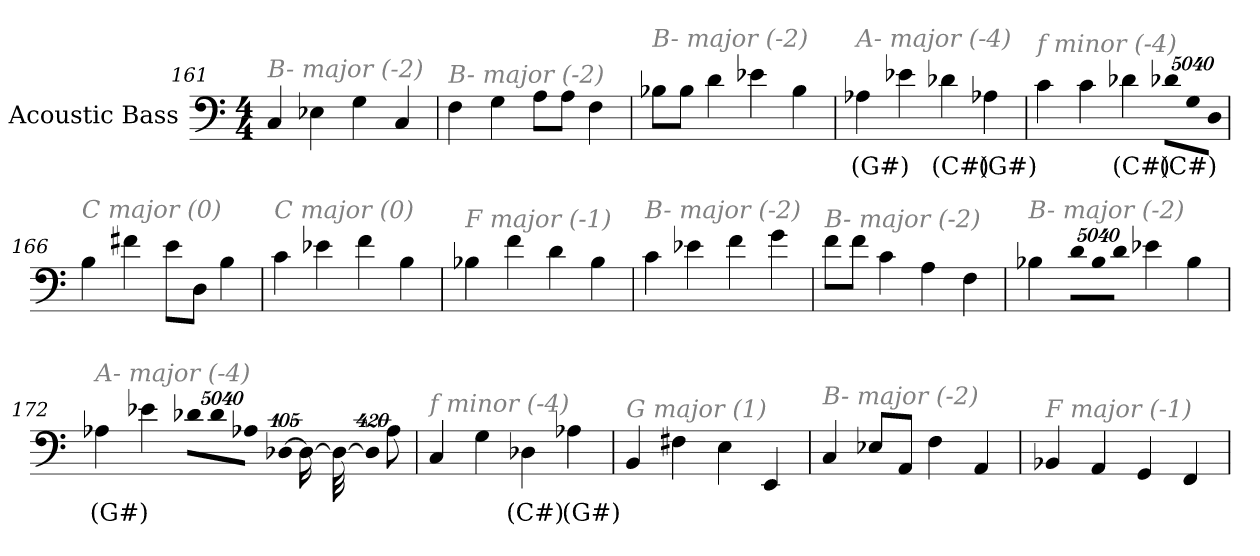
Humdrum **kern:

**kern	**text
*part1	*part1
*staff1	*staff1
*I"Acoustic Bass	*
*clefF4	*
*ITrd7c12	*
*k[]	*
*C:	*
*M4/4	*
=161	=161
!LO:TX:i:color=#808080:t=B- major (-2)	!
4CC	.
4EE-X	.
4GG	.
4CC	.
=162	=162
!LO:TX:i:color=#808080:t=B- major (-2)	!
4FF	.
4GG	.
8AAL	.
8AAJ	.
4FF	.
=163	=163
!LO:TX:i:color=#808080:t=B- major (-2)	!
8BB-XL	.
8BB-J	.
4D	.
4E-X	.
4BB-	.
=164	=164
!LO:TX:i:color=#808080:t=A- major (-4)	!
4AA-Xi	(G#)
4E-X	.
4D-Xi	(C#)
4AA-Xi	(G#)
=165	=165
!LO:TX:i:color=#808080:t=f minor (-4)	!
4C	.
4C	.
4D-Xi	(C#)
!LO:N:vis=8	!
40320%3347D-XiL	(C#)
!LO:N:vis=8	!
40320%3347GG	.
!LO:N:vis=8	!
40320%3347DDJ	.
=166	=166
!LO:TX:i:color=#808080:t=C major (0)	!
4BB	.
4F#X	.
8EL	.
8DDJ	.
4BB	.
=167	=167
!LO:TX:i:color=#808080:t=C major (0)	!
4C	.
4E-X	.
4F	.
4BB	.
=168	=168
!LO:TX:i:color=#808080:t=F major (-1)	!
4BB-X	.
4F	.
4D	.
4BB-	.
=169	=169
!LO:TX:i:color=#808080:t=B- major (-2)	!
4C	.
4E-X	.
4F	.
4G	.
=170	=170
!LO:TX:i:color=#808080:t=B- major (-2)	!
8FL	.
8FJ	.
4C	.
4AA	.
4FF	.
=171	=171
!LO:TX:i:color=#808080:t=B- major (-2)	!
4BB-X	.
!LO:N:vis=8	!
40320%3347DL	.
!LO:N:vis=8	!
40320%3347BB-	.
!LO:N:vis=8	!
40320%3347DJ	.
4E-X	.
4BB-	.
=172	=172
!LO:TX:i:color=#808080:t=A- major (-4)	!
4AA-Xi	(G#)
4E-X	.
!LO:N:vis=8	!
40320%3347D-XL	.
!LO:N:vis=8	!
40320%3347D-	.
!LO:N:vis=8	!
40320%3347AA-XJ	.
!LO:N:vis=1024	!
[13440%13DD-XL	.
16DD-L_	.
32DD-L_	.
!LO:N:vis=1024%31	!
13440%407DD-L]	.
8AA-J	.
=173	=173
!LO:TX:i:color=#808080:t=f minor (-4)	!
4CC	.
4GG	.
4DD-Xi	(C#)
4AA-Xi	(G#)
=174	=174
!LO:TX:i:color=#808080:t=G major (1)	!
4BBB	.
4FF#X	.
4EE	.
4EEE	.
=175	=175
!LO:TX:i:color=#808080:t=B- major (-2)	!
4CC	.
8EE-XL	.
8AAAJ	.
4FF	.
4AAA	.
=176	=176
!LO:TX:i:color=#808080:t=F major (-1)	!
4BBB-X	.
4AAA	.
4GGG	.
4FFF	.
=	=
*-	*-
